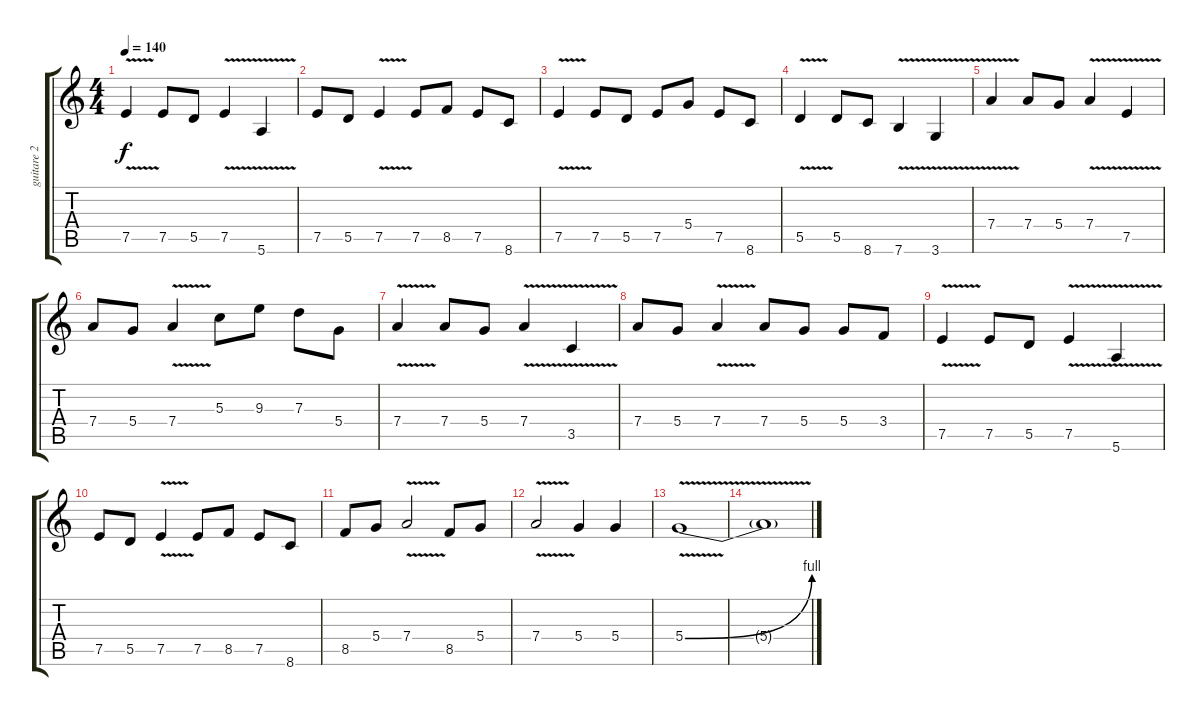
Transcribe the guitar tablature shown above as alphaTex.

\track ("guitare 2" "guitare 2") {instrument distortionguitar}
\staff {score tabs}
\tuning (E4 B3 G3 D3 A2 E2) {hide}
\ts (4 4)
\tempo 140
\clef g2
\ks c
7.5{v}.4{dy f} 7.5.8 5.5.8 7.5{v}.4 5.6{v}.4 |
7.5.8 5.5.8 7.5{v}.4 7.5.8 8.5.8 7.5.8 8.6.8 |
7.5{v}.4 7.5.8 5.5.8 7.5.8 5.4.8 7.5.8 8.6.8 |
5.5{v}.4 5.5.8 8.6.8 7.6{v}.4 3.6{v}.4 |
7.4{v}.4 7.4.8 5.4.8 7.4{v}.4 7.5{v}.4 |
7.4.8 5.4.8 7.4{v}.4 5.3.8 9.3.8 7.3.8 5.4.8 |
7.4{v}.4 7.4.8 5.4.8 7.4{v}.4 3.5{v}.4 |
7.4.8 5.4.8 7.4{v}.4 7.4.8 5.4.8 5.4.8 3.4.8 |
7.5{v}.4 7.5.8 5.5.8 7.5{v}.4 5.6{v}.4 |
7.5.8 5.5.8 7.5{v}.4 7.5.8 8.5.8 7.5.8 8.6.8 |
8.5.8 5.4.8 7.4{v}.2 8.5.8 5.4.8 |
7.4{v}.2 5.4.4 5.4.4 |
5.4{be (bend 0 0 60 4) v}.1 |
5.4{t}.1
